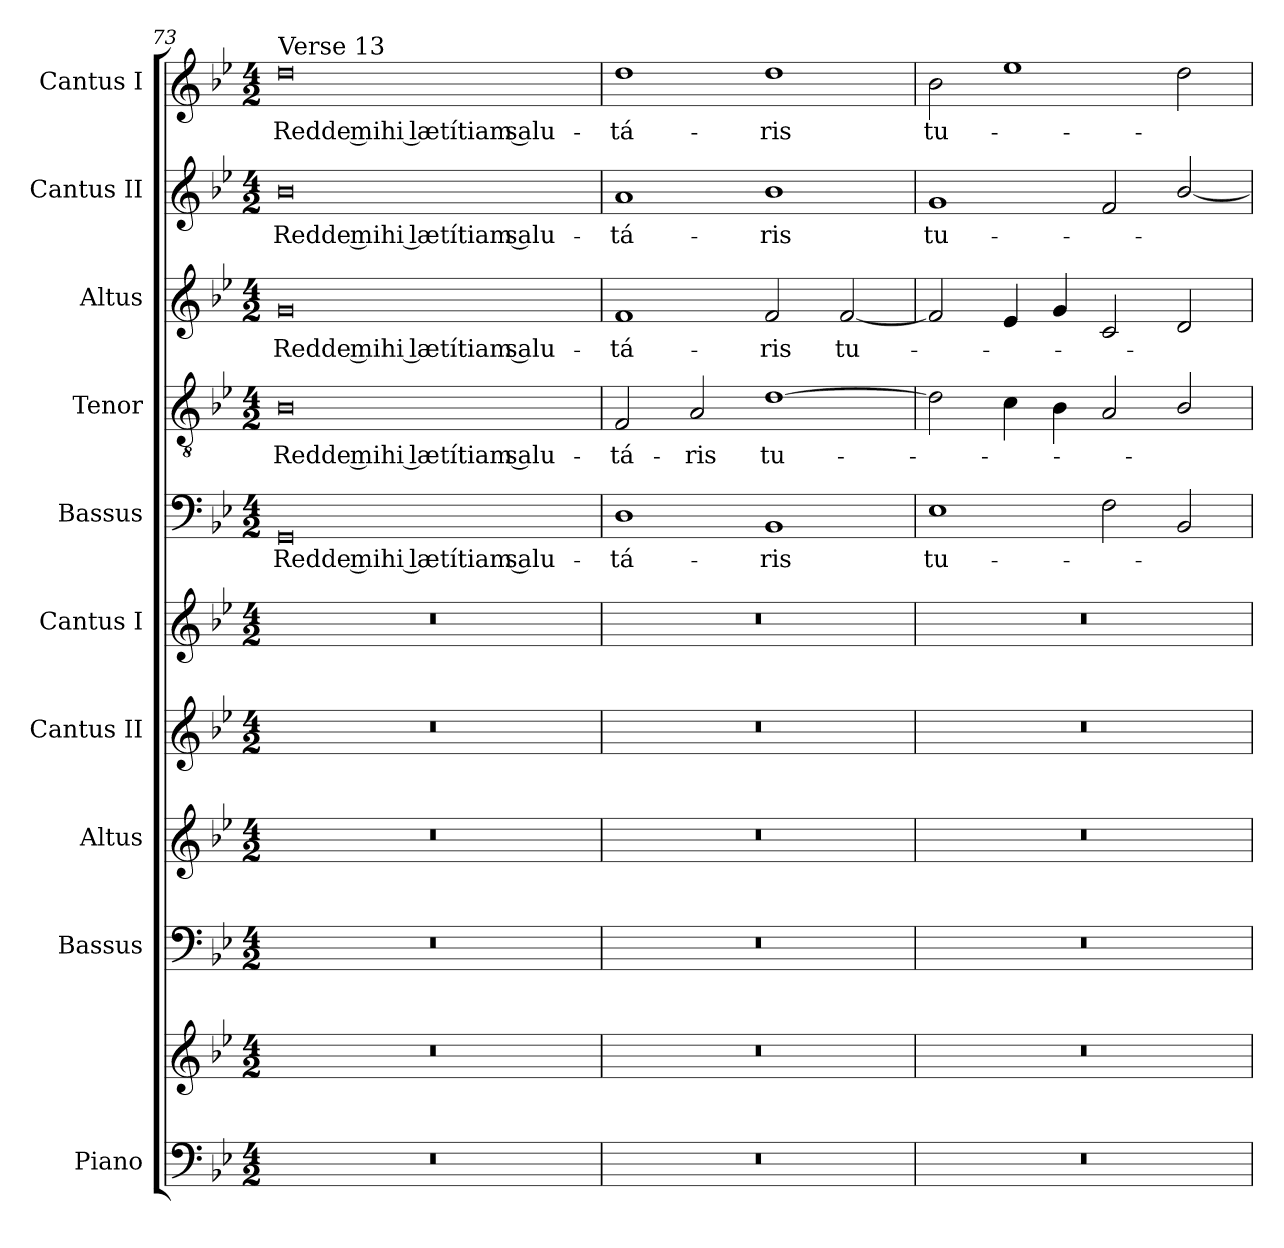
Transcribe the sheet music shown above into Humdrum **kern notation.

**kern	**kern	**kern	**kern	**kern	**kern	**kern	**text	**kern	**text	**kern	**text	**kern	**text	**kern	**text
*part10	*part10	*part9	*part8	*part7	*part6	*part5	*part5	*part4	*part4	*part3	*part3	*part2	*part2	*part1	*part1
*staff11	*staff10	*staff9	*staff8	*staff7	*staff6	*staff5	*staff5	*staff4	*staff4	*staff3	*staff3	*staff2	*staff2	*staff1	*staff1
*I"Piano	*	*I"Bassus	*I"Altus	*I"Cantus II	*I"Cantus I	*I"Bassus	*	*I"Tenor	*	*I"Altus	*	*I"Cantus II	*	*I"Cantus I	*
*I'Pno	*	*I'B.	*I'A.	*I'C.2	*I'C.1	*I'B.	*	*I'T.	*	*I'A.	*	*I'C.2	*	*I'C.1	*
!!LO:PB:g=z
*clefF4	*clefG2	*clefF4	*clefG2	*clefG2	*clefG2	*clefF4	*	*clefGv2	*	*clefG2	*	*clefG2	*	*clefG2	*
*	*	*	*	*	*	*	*	*ITrd7c12	*	*	*	*	*	*	*
*k[b-e-]	*k[b-e-]	*k[b-e-]	*k[b-e-]	*k[b-e-]	*k[b-e-]	*k[b-e-]	*	*k[b-e-]	*	*k[b-e-]	*	*k[b-e-]	*	*k[b-e-]	*
*B-:	*B-:	*B-:	*B-:	*B-:	*B-:	*B-:	*	*B-:	*	*B-:	*	*B-:	*	*B-:	*
*M4/2	*M4/2	*M4/2	*M4/2	*M4/2	*M4/2	*M4/2	*	*M4/2	*	*M4/2	*	*M4/2	*	*M4/2	*
=73	=73	=73	=73	=73	=73	=73	=73	=73	=73	=73	=73	=73	=73	=73	=73
!LO:N:vis=1	!LO:N:vis=1	!LO:N:vis=1	!LO:N:vis=1	!LO:N:vis=1	!LO:N:vis=1	!	!	!	!	!	!	!	!	!	!
!	!	!	!	!	!	!	!LO:LY:b:color=#000000	!	!	!	!	!	!	!	!
!	!	!	!	!	!	!	!	!	!LO:LY:b:color=#000000	!	!	!	!	!	!
!	!	!	!	!	!	!	!	!	!	!	!LO:LY:b:color=#000000	!	!	!	!
!	!	!	!	!	!	!	!	!	!	!	!	!	!LO:LY:b:color=#000000	!	!
!	!	!	!	!	!	!	!	!	!	!	!	!	!	!LO:TX:a:t=Verse 13	!
!	!	!	!	!	!	!	!	!	!	!	!	!	!	!	!LO:LY:b:color=#000000
0r	0r	0r	0r	0r	0r	0GGi	Redde mihi lætítiam salu-	0BB-i	Redde mihi lætítiam salu-	0gi	Redde mihi lætítiam salu-	0b-i	Redde mihi lætítiam salu-	0ddi	Redde mihi lætítiam salu-
=74	=74	=74	=74	=74	=74	=74	=74	=74	=74	=74	=74	=74	=74	=74	=74
!LO:N:vis=1	!LO:N:vis=1	!LO:N:vis=1	!LO:N:vis=1	!LO:N:vis=1	!LO:N:vis=1	!	!	!	!	!	!	!	!	!	!
!	!	!	!	!	!	!	!LO:LY:b:color=#000000	!	!	!	!	!	!	!	!
!	!	!	!	!	!	!	!	!	!LO:LY:b:color=#000000	!	!	!	!	!	!
!	!	!	!	!	!	!	!	!	!	!	!LO:LY:b:color=#000000	!	!	!	!
!	!	!	!	!	!	!	!	!	!	!	!	!	!LO:LY:b:color=#000000	!	!
!	!	!	!	!	!	!	!	!	!	!	!	!	!	!	!LO:LY:b:color=#000000
0r	0r	0r	0r	0r	0r	1Di	-tá-	2FFi/	-tá-	1fi	-tá-	1ai	-tá-	1ddi	-tá-
!	!	!	!	!	!	!	!	!	!LO:LY:b:color=#000000	!	!	!	!	!	!
.	.	.	.	.	.	.	.	2AAi/	-ris	.	.	.	.	.	.
!	!	!	!	!	!	!	!LO:LY:b:color=#000000	!	!	!	!	!	!	!	!
!	!	!	!	!	!	!	!	!	!LO:LY:b:color=#000000	!	!	!	!	!	!
!	!	!	!	!	!	!	!	!	!	!	!LO:LY:b:color=#000000	!	!	!	!
!	!	!	!	!	!	!	!	!	!	!	!	!	!LO:LY:b:color=#000000	!	!
!	!	!	!	!	!	!	!	!	!	!	!	!	!	!	!LO:LY:b:color=#000000
.	.	.	.	.	.	1BB-i	-ris	[1Di	tu-	2fi/	-ris	1b-i	-ris	1ddi	-ris
!	!	!	!	!	!	!	!	!	!	!	!LO:LY:b:color=#000000	!	!	!	!
.	.	.	.	.	.	.	.	.	.	[2fi/	tu-	.	.	.	.
=75	=75	=75	=75	=75	=75	=75	=75	=75	=75	=75	=75	=75	=75	=75	=75
!LO:N:vis=1	!LO:N:vis=1	!LO:N:vis=1	!LO:N:vis=1	!LO:N:vis=1	!LO:N:vis=1	!	!	!	!	!	!	!	!	!	!
!	!	!	!	!	!	!	!LO:LY:b:color=#000000	!	!	!	!	!	!	!	!
!	!	!	!	!	!	!	!	!	!	!	!	!	!LO:LY:b:color=#000000	!	!
!	!	!	!	!	!	!	!	!	!	!	!	!	!	!	!LO:LY:b:color=#000000
0r	0r	0r	0r	0r	0r	1E-i	tu-	2Di\]	.	2fi/]	.	1gi	tu-	2b-i\	tu-
.	.	.	.	.	.	.	.	4Ci\	.	4e-i/	.	.	.	1ee-i	.
.	.	.	.	.	.	.	.	4BB-i\	.	4gi/	.	.	.	.	.
.	.	.	.	.	.	2Fi\	.	2AAi/	.	2ci/	.	2fi/	.	.	.
.	.	.	.	.	.	2BB-i/	.	2BB-i/	.	2di/	.	[2b-i/	.	2ddi\	.
=	=	=	=	=	=	=	=	=	=	=	=	=	=	=	=
*-	*-	*-	*-	*-	*-	*-	*-	*-	*-	*-	*-	*-	*-	*-	*-
